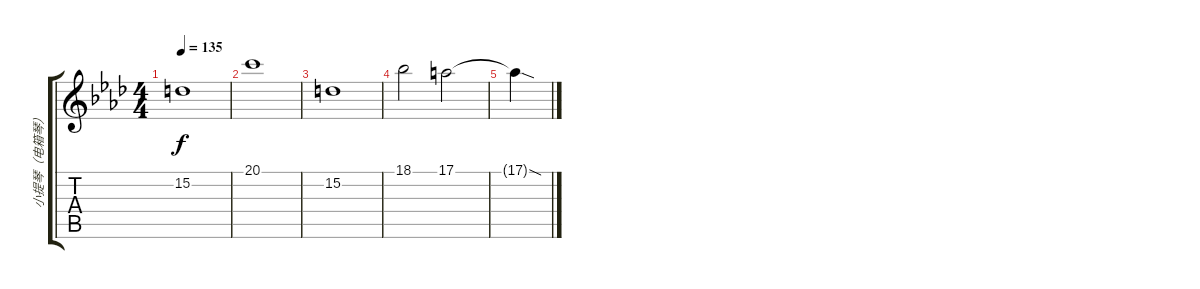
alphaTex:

\track ("小提琴（电箱琴）" "小提琴（电箱琴）") {instrument violin}
\staff {score tabs}
\tuning (E4 B3 G3 D3 A2 E2) {hide}
\ts (4 4)
\tempo 135
\clef g2
\ks ab
15.2.1{dy f} |
20.1.1 |
15.2.1 |
18.1.2 17.1.2 |
17.1{sod t}.4
